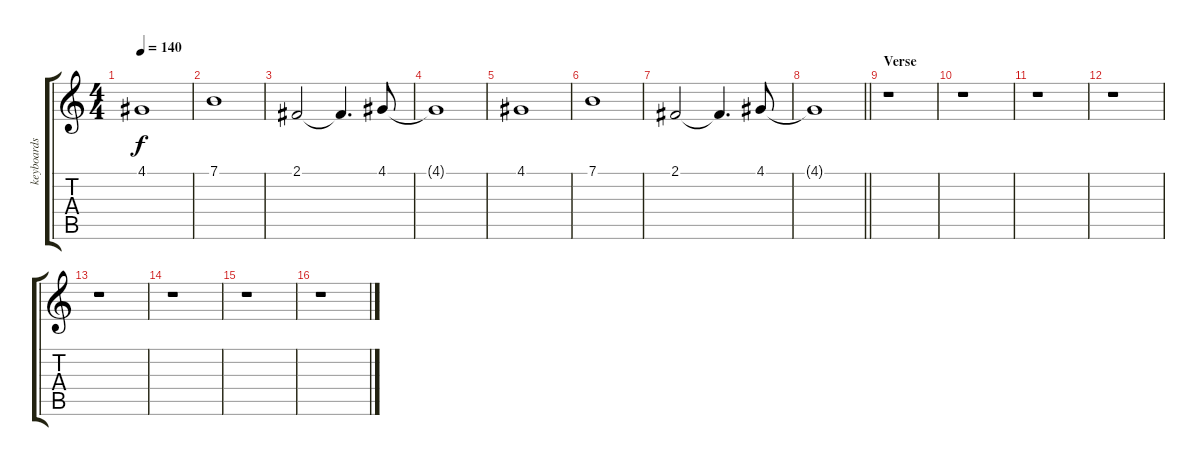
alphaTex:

\track ("keyboards" "keyboards") {instrument stringensemble1}
\staff {score tabs}
\tuning (E4 B3 G3 D3 A2 E2) {hide}
\ts (4 4)
\tempo 140
\clef g2
\ks c
4.1.1{dy f} |
7.1.1 |
2.1.2 2.1{t}.4{d} 4.1.8 |
4.1{t}.1 |
4.1.1 |
7.1.1 |
2.1.2 2.1{t}.4{d} 4.1.8 |
\barLineRight lightlight
4.1{t}.1 |
\section ("" "Verse")
r.1 |
r.1 |
r.1 |
r.1 |
r.1 |
r.1 |
r.1 |
r.1
